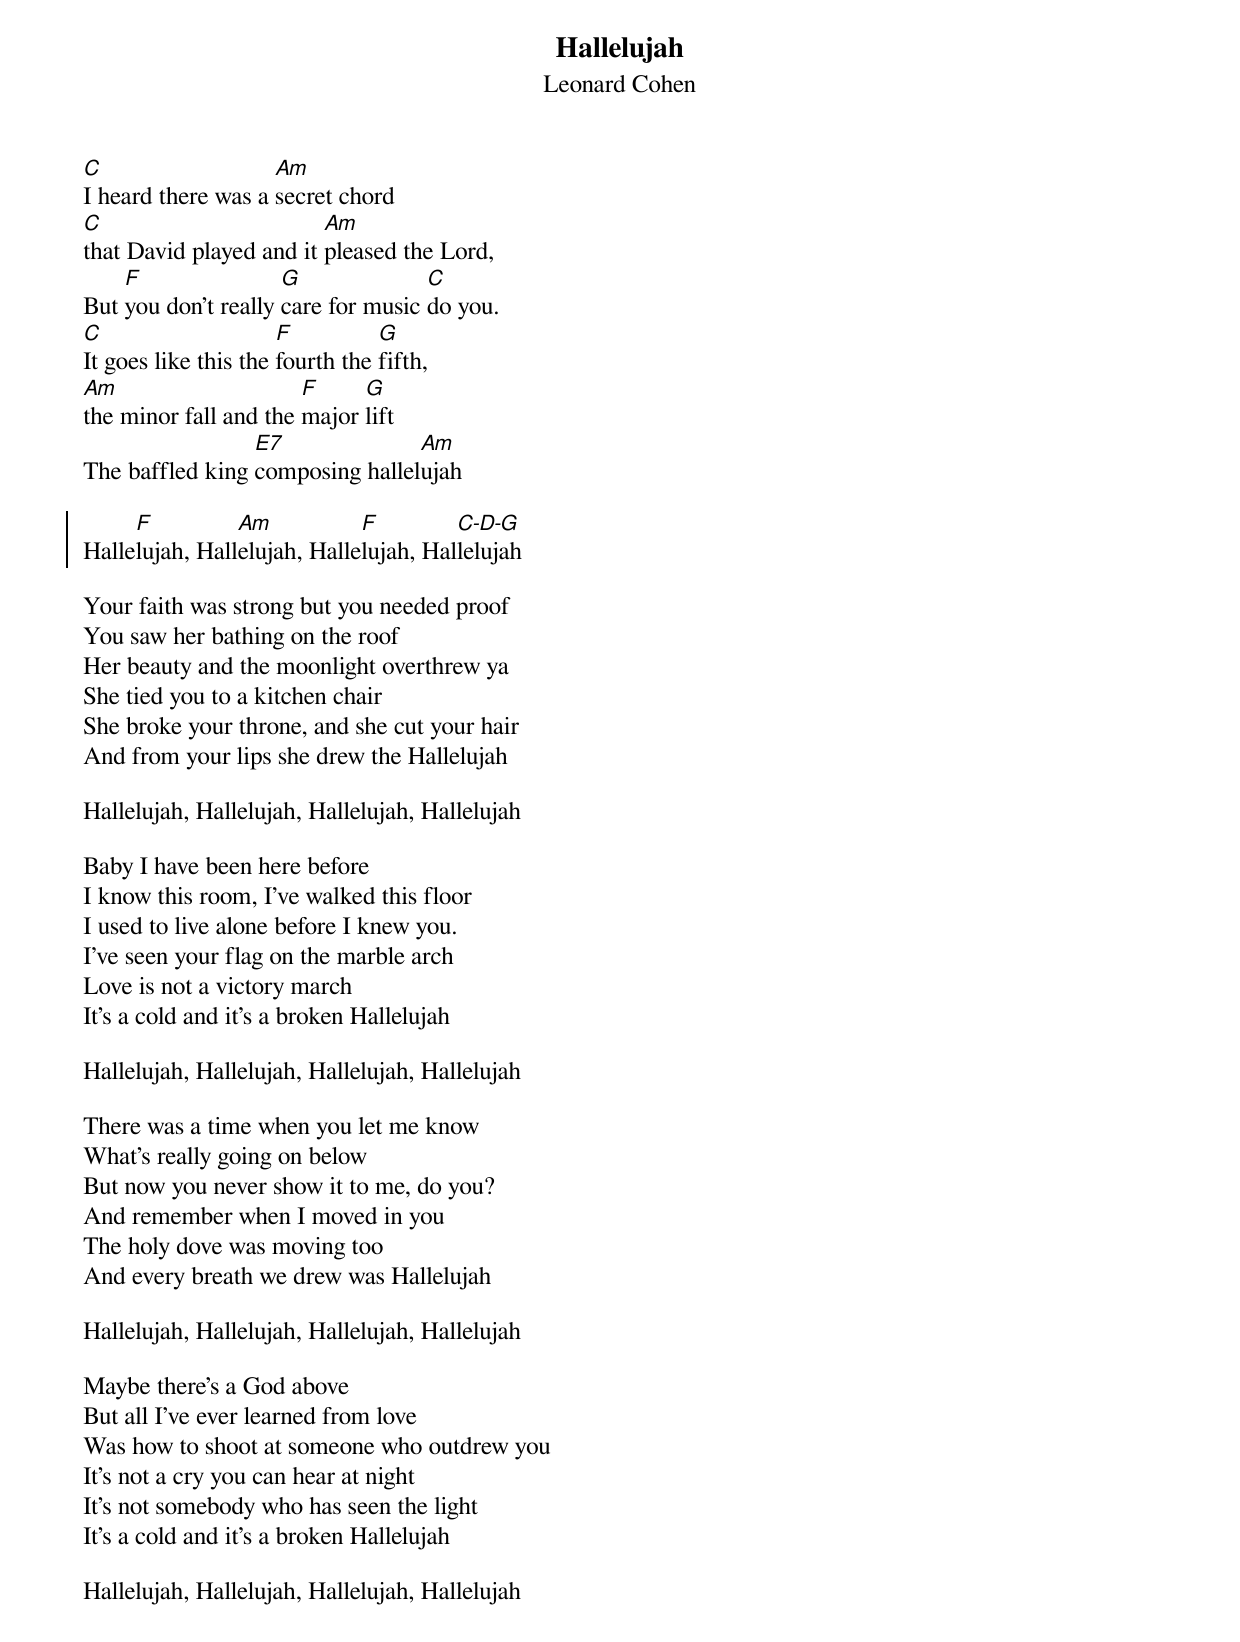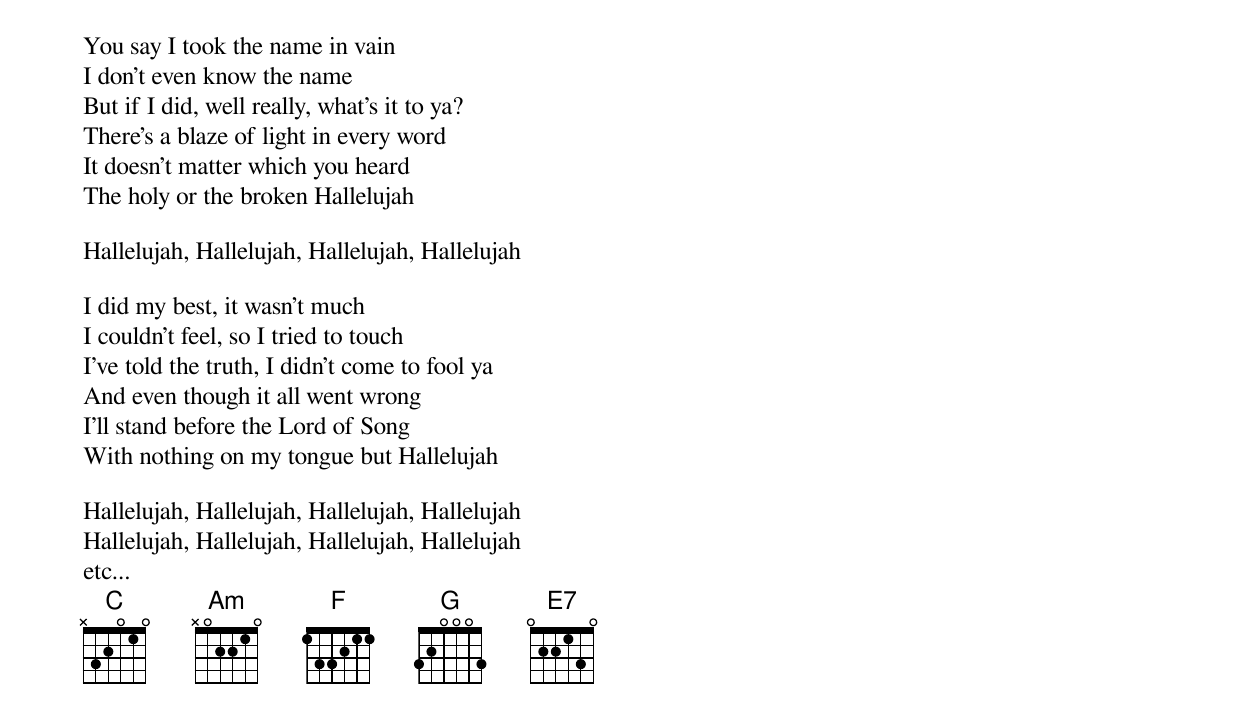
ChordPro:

{t:Hallelujah}
{st:Leonard Cohen}

[C]I heard there was a [Am]secret chord
[C]that David played and it [Am]pleased the Lord,
But [F]you don't really [G]care for music [C]do you.
[C]It goes like this the [F]fourth the [G]fifth,
[Am]the minor fall and the [F]major [G]lift
The baffled king [E7]composing hallel[Am]ujah

{soc}
Halle[F]lujah, Hall[Am]elujah, Halle[F]lujah, Hal[C-D-G]lelujah
{eoc}

Your faith was strong but you needed proof
You saw her bathing on the roof
Her beauty and the moonlight overthrew ya
She tied you to a kitchen chair
She broke your throne, and she cut your hair
And from your lips she drew the Hallelujah

Hallelujah, Hallelujah, Hallelujah, Hallelujah

Baby I have been here before
I know this room, I've walked this floor
I used to live alone before I knew you.
I've seen your flag on the marble arch
Love is not a victory march
It's a cold and it's a broken Hallelujah

Hallelujah, Hallelujah, Hallelujah, Hallelujah

There was a time when you let me know
What's really going on below
But now you never show it to me, do you?
And remember when I moved in you
The holy dove was moving too
And every breath we drew was Hallelujah

Hallelujah, Hallelujah, Hallelujah, Hallelujah

Maybe there’s a God above
But all I’ve ever learned from love
Was how to shoot at someone who outdrew you
It’s not a cry you can hear at night
It’s not somebody who has seen the light
It’s a cold and it’s a broken Hallelujah

Hallelujah, Hallelujah, Hallelujah, Hallelujah

You say I took the name in vain
I don't even know the name
But if I did, well really, what's it to ya?
There's a blaze of light in every word
It doesn't matter which you heard
The holy or the broken Hallelujah

Hallelujah, Hallelujah, Hallelujah, Hallelujah

I did my best, it wasn't much
I couldn't feel, so I tried to touch
I've told the truth, I didn't come to fool ya
And even though it all went wrong
I'll stand before the Lord of Song
With nothing on my tongue but Hallelujah

Hallelujah, Hallelujah, Hallelujah, Hallelujah
Hallelujah, Hallelujah, Hallelujah, Hallelujah
etc...
